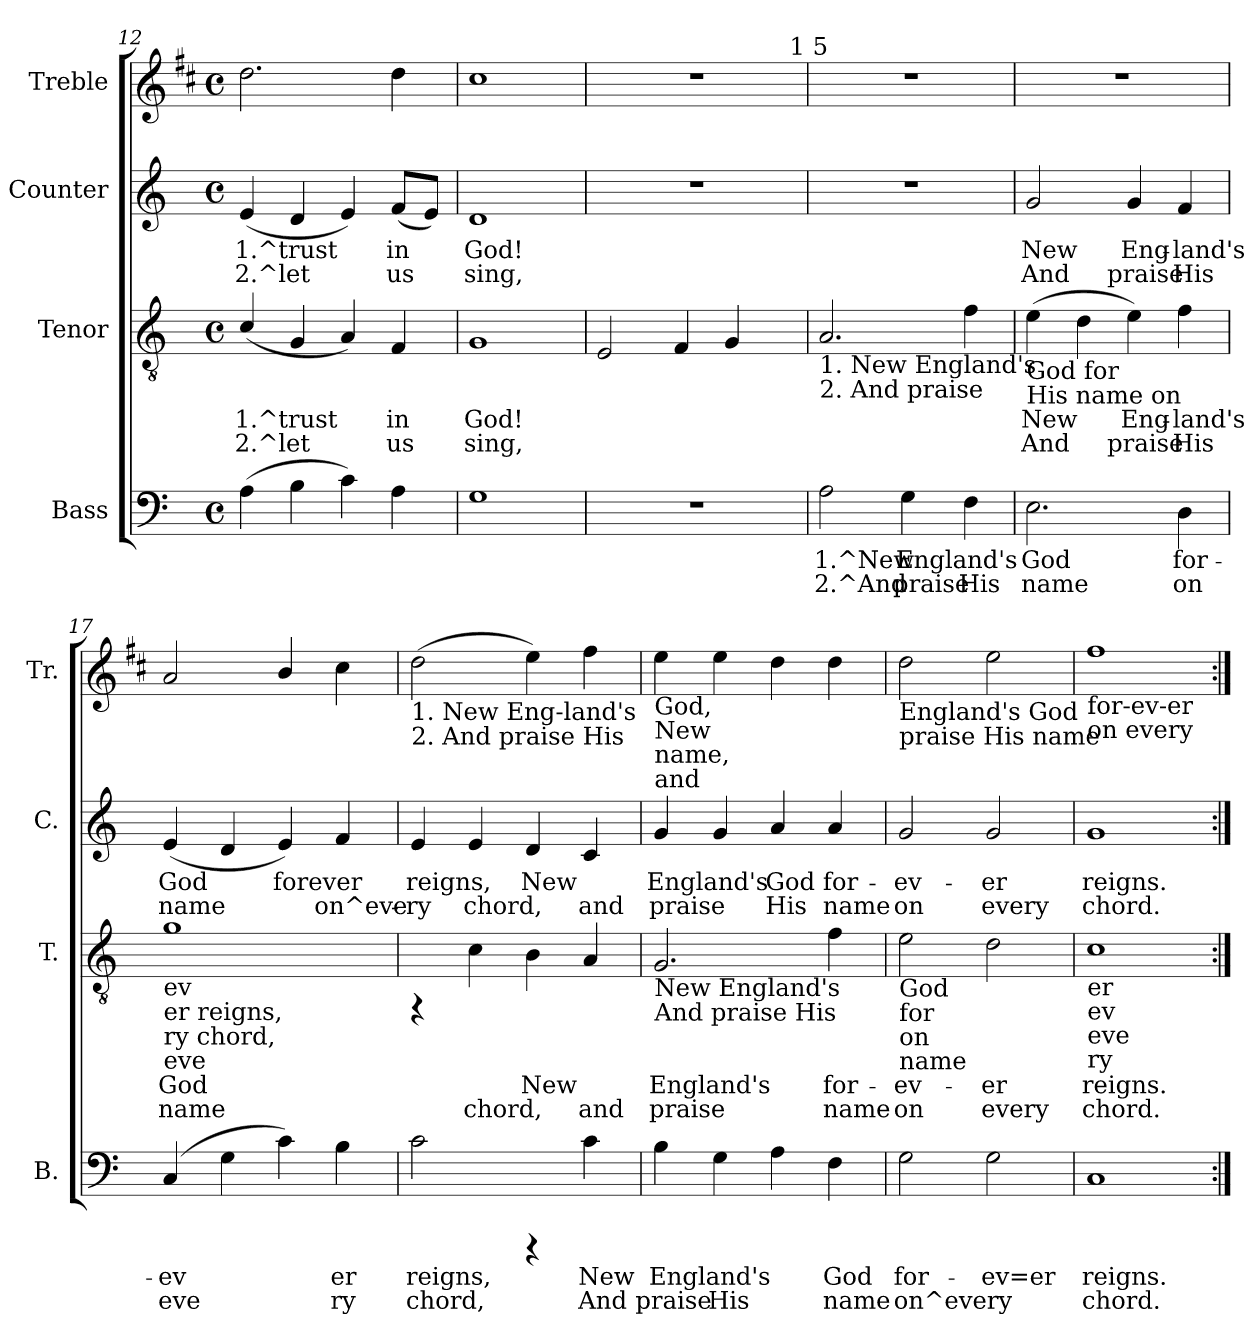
**kern	**text	**text	**kern	**text	**text	**kern	**text	**text	**kern
*part4	*part4	*part4	*part3	*part3	*part3	*part2	*part2	*part2	*part1
*staff4	*staff4	*staff4	*staff3	*staff3	*staff3	*staff2	*staff2	*staff2	*staff1
*I"Bass	*	*	*I"Tenor	*	*	*I"Counter	*	*	*I"Treble
*I'B.	*	*	*I'T.	*	*	*I'C.	*	*	*I'Tr.
!!LO:LB:g=z
*clefF4	*	*	*clefGv2	*	*	*clefG2	*	*	*clefG2
*	*	*	*	*	*	*	*	*	*ITrd1c2
*k[]	*	*	*k[]	*	*	*k[]	*	*	*k[]
*C:	*	*	*C:	*	*	*C:	*	*	*C:
*M4/4	*	*	*M4/4	*	*	*M4/4	*	*	*M4/4
*met(c)	*	*	*met(c)	*	*	*met(c)	*	*	*met(c)
=12	=12	=12	=12	=12	=12	=12	=12	=12	=12
!	!LO:LY:b:rj	!	!	!LO:LY:a:rj	!LO:LY:a:rj	!	!LO:LY:b:rj	!LO:LY:b:rj	!
(>4A\	.	.	(<4c/	1.^trust	2.^let	(<4e/	1.^trust	2.^let	2.cc\
!	!LO:LY:b:rj	!	!	!LO:LY:a:rj	!LO:LY:a:rj	!	!LO:LY:b:rj	!LO:LY:b:rj	!
4B\	.	.	4G/	.	.	4d/	.	.	.
!	!LO:LY:b:rj	!	!	!LO:LY:a:rj	!LO:LY:a:rj	!	!LO:LY:b:rj	!LO:LY:b:rj	!
4c\)	.	.	4A/)	.	.	4e/)	.	.	.
!	!LO:LY:b:rj	!	!	!LO:LY:a:rj	!LO:LY:a:rj	!	!LO:LY:b:rj	!LO:LY:b:rj	!
4A\	.	.	4F/	in	us	(<8f/L	in	us	4cc\
!	!	!	!	!	!	!	!LO:LY:b:rj	!LO:LY:b:rj	!
.	.	.	.	.	.	8e/J)	.	.	.
=13	=13	=13	=13	=13	=13	=13	=13	=13	=13
!	!LO:LY:b:rj	!	!	!LO:LY:a:rj	!LO:LY:a:rj	!	!LO:LY:b:rj	!LO:LY:b:rj	!
1G	.	.	1G	God!	sing,	1d	God!	sing,	1b
=14	=14	=14	=14	=14	=14	=14	=14	=14	=14
!	!	!	!	!LO:LY:a:rj	!	!	!	!	!
*	*	*	*	*	*	*	*	*	*^
1r	.	.	2E/	.	.	1r	.	.	1r	2ryy
!	!	!	!	!LO:LY:a:rj	!	!	!	!	!	!
.	.	.	4F/	.	.	.	.	.	.	4ryy
!	!	!	!	!LO:LY:a:rj	!	!	!	!	!	!
.	.	.	4G/	.	.	.	.	.	.	8ryy
.	.	.	.	.	.	.	.	.	.	16ryy
.	.	.	.	.	.	.	.	.	.	64ryy
!	!	!	!	!	!	!	!	!	!	!LO:TX:a:t=1 5
.	.	.	.	.	.	.	.	.	.	32.ryy
=15	=15	=15	=15	=15	=15	=15	=15	=15	=15	=15
!	!	!	!LO:TX:b:t=1. New England's	!	!	!	!	!	!	!
!	!	!	!LO:TX:b:t=2. And praise	!	!	!	!	!	!	!
!	!LO:LY:b:rj	!LO:LY:b:rj	!	!LO:LY:a:rj	!	!	!	!	!	!
*	*	*	*	*	*	*	*	*	*v	*v
2A\	1.^New	2.^And	2.A/	.	.	1r	.	.	1r
!	!LO:LY:b:rj	!LO:LY:b:rj	!	!	!	!	!	!	!
4G\	England's	praise	.	.	.	.	.	.	.
!	!LO:LY:b:rj	!LO:LY:b:rj	!	!LO:LY:a:rj	!	!	!	!	!
4F\	.	His	4f\	.	.	.	.	.	.
=16	=16	=16	=16	=16	=16	=16	=16	=16	=16
!	!	!	!LO:TX:b:t=God for	!	!	!	!	!	!
!	!	!	!LO:TX:b:t=His name on	!	!	!	!	!	!
!	!LO:LY:b:rj	!LO:LY:b:rj	!	!LO:LY:a:rj	!LO:LY:a:rj	!	!LO:LY:b:rj	!LO:LY:b:rj	!
2.E\	God	name	(>4e\	New	And	2g/	New	And	1r
!	!	!	!	!LO:LY:a:rj	!LO:LY:a:rj	!	!	!	!
.	.	.	4d\	.	-	.	.	.	.
!	!	!	!	!LO:LY:a:rj	!LO:LY:a:rj	!	!LO:LY:b:rj	!LO:LY:b:rj	!
.	.	.	4e\)	-Eng-	-praise	4g/	Eng-	-praise	.
!	!LO:LY:b:rj	!LO:LY:b:rj	!	!LO:LY:a:rj	!LO:LY:a:rj	!	!LO:LY:b:rj	!LO:LY:b:rj	!
4D\	for-	-on	4f\	land's	His	4f/	land's	His	.
=17	=17	=17	=17	=17	=17	=17	=17	=17	=17
!	!	!	!LO:TX:b:t=ev	!	!	!	!	!	!
!	!	!	!LO:TX:b:t=er reigns,	!	!	!	!	!	!
!	!	!	!LO:TX:b:t=ry chord,	!	!	!	!	!	!
!	!	!	!LO:TX:b:t=eve	!	!	!	!	!	!
!	!LO:LY:b:rj	!LO:LY:b:rj	!	!LO:LY:a:rj	!LO:LY:a:rj	!	!LO:LY:b:rj	!LO:LY:b:rj	!
(>4C/	ev-	-eve-	1g	God	name	(<4e/	God	name	2g/
!	!LO:LY:b:rj	!LO:LY:b:rj	!	!	!	!	!LO:LY:b:rj	!LO:LY:b:rj	!
4G\	--	-	.	.	.	4d/	.	.	.
!	!LO:LY:b:rj	!LO:LY:b:rj	!	!	!	!	!LO:LY:b:rj	!LO:LY:b:rj	!
4c\)	-	-	.	.	.	4e/)	forever	.	4a/
!	!LO:LY:b:rj	!LO:LY:b:rj	!	!	!	!	!LO:LY:b:rj	!LO:LY:b:rj	!
4B\	er	ry	.	.	.	4f/	.	on^eve-	4b\
=18	=18	=18	=18	=18	=18	=18	=18	=18	=18
!	!	!	!	!	!	!	!	!	!LO:TX:b:t=1. New Eng-land's
!	!	!	!	!	!	!	!	!	!LO:TX:b:t=2. And praise His
!	!LO:LY:b:rj	!LO:LY:b:rj	!	!	!	!	!LO:LY:b:rj	!LO:LY:b:rj	!
2c\	reigns,	chord,	4rFF	.	.	4e/	-reigns,	ry	(>2cc\
!	!	!	!	!LO:LY:a:rj	!LO:LY:a:rj	!	!LO:LY:b:rj	!LO:LY:b:rj	!
.	.	.	4c\	.	chord,	4e/	.	chord,	.
!	!	!	!	!LO:LY:a:rj	!LO:LY:a:rj	!	!LO:LY:b:rj	!LO:LY:b:rj	!
4rCCC	.	.	4B\	New	.	4d/	New	.	4dd\)
!	!LO:LY:b:rj	!LO:LY:b:rj	!	!LO:LY:a:rj	!LO:LY:a:rj	!	!LO:LY:b:rj	!LO:LY:b:rj	!
4c\	New	And	4A/	.	and	4c/	.	and	4ee\
=19	=19	=19	=19	=19	=19	=19	=19	=19	=19
!	!	!	!	!	!	!	!	!	!LO:TX:b:t=God,
!	!	!	!	!	!	!	!	!	!LO:TX:b:t=New
!	!	!	!	!	!	!	!	!	!LO:TX:b:t=name,
!	!	!	!	!	!	!	!	!	!LO:TX:b:t=and
!	!	!	!LO:TX:b:t=New England's	!	!	!	!	!	!
!	!	!	!LO:TX:b:t=And praise His	!	!	!	!	!	!
!	!LO:LY:b:rj	!LO:LY:b:rj	!	!LO:LY:a:rj	!LO:LY:a:rj	!	!LO:LY:b:rj	!LO:LY:b:rj	!
4B\	England's	praise	2.G/	England's	praise	4g/	England's	praise	4dd\
!	!LO:LY:b:rj	!LO:LY:b:rj	!	!	!	!	!LO:LY:b:rj	!LO:LY:b:rj	!
4G\	.	His	.	.	.	4g/	.	.	4dd\
!	!LO:LY:b:rj	!LO:LY:b:rj	!	!	!	!	!LO:LY:b:rj	!LO:LY:b:rj	!
4A\	.	.	.	.	.	4a/	God	His	4cc\
!	!LO:LY:b:rj	!LO:LY:b:rj	!	!LO:LY:a:rj	!LO:LY:a:rj	!	!LO:LY:b:rj	!LO:LY:b:rj	!
4F\	God	name	4f\	for-	-name	4a/	for-	-name	4cc\
=20	=20	=20	=20	=20	=20	=20	=20	=20	=20
!	!	!	!	!	!	!	!	!	!LO:TX:b:t=England's God
!	!	!	!	!	!	!	!	!	!LO:TX:b:t=praise His name
!	!	!	!LO:TX:b:t=God	!	!	!	!	!	!
!	!	!	!LO:TX:b:t=for	!	!	!	!	!	!
!	!	!	!LO:TX:b:t=on	!	!	!	!	!	!
!	!	!	!LO:TX:b:t=name	!	!	!	!	!	!
!	!LO:LY:b:rj	!LO:LY:b:rj	!	!LO:LY:a:rj	!LO:LY:a:rj	!	!LO:LY:b:rj	!LO:LY:b:rj	!
2G\	for-	-on^every	2e\	ev-	-on	2g/	ev-	-on	2cc\
!	!LO:LY:b:rj	!LO:LY:b:rj	!	!LO:LY:a:rj	!LO:LY:a:rj	!	!LO:LY:b:rj	!LO:LY:b:rj	!
2G\	ev=er	.	2d\	er	every	2g/	er	every	2dd\
=21	=21	=21	=21	=21	=21	=21	=21	=21	=21
!	!	!	!	!	!	!	!	!	!LO:TX:b:t=for-ev-er
!	!	!	!	!	!	!	!	!	!LO:TX:b:t=on every
!	!	!	!LO:TX:b:t=er	!	!	!	!	!	!
!	!	!	!LO:TX:b:t=ev	!	!	!	!	!	!
!	!	!	!LO:TX:b:t=eve	!	!	!	!	!	!
!	!	!	!LO:TX:b:t=ry	!	!	!	!	!	!
!	!LO:LY:b:rj	!LO:LY:b:rj	!	!LO:LY:a:rj	!LO:LY:a:rj	!	!LO:LY:b:rj	!LO:LY:b:rj	!
1C	reigns.	chord.	1c	reigns.	chord.	1g	reigns.	chord.	1ee
=:|!	=:|!	=:|!	=:|!	=:|!	=:|!	=:|!	=:|!	=:|!	=:|!
*-	*-	*-	*-	*-	*-	*-	*-	*-	*-
